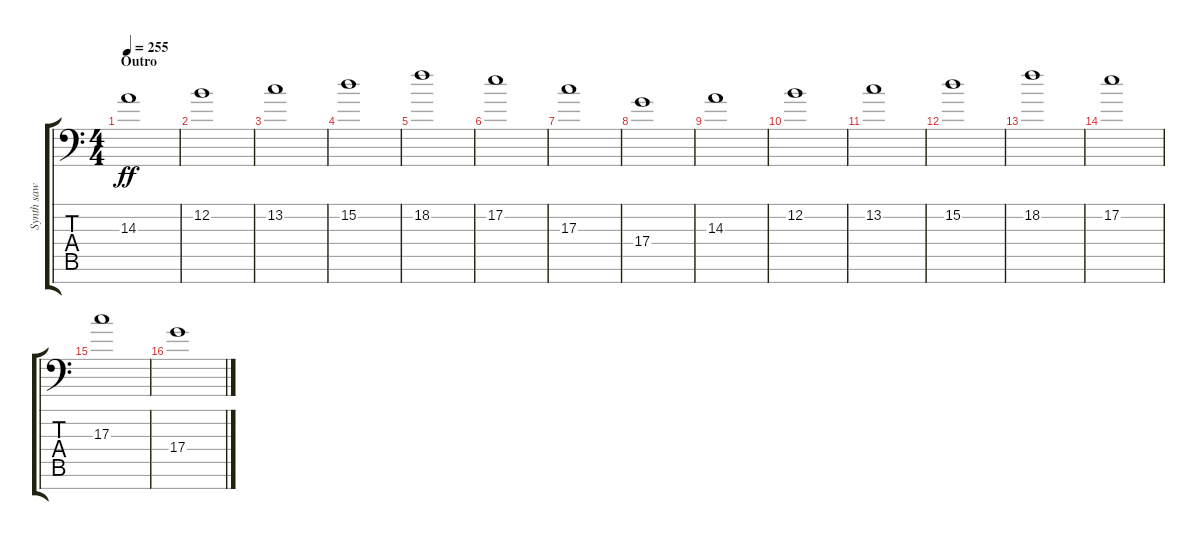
\track ("Synth saw" "Synth saw") {instrument lead2sawtooth}
\staff {score tabs}
\tuning (C8 B3 G3 D3 A2 E2 C-1) {hide}
\ts (4 4)
\section ("" "Outro")
\tempo 255
\clef f4
\ks c
14.3.1{dy ff} |
12.2.1 |
13.2.1 |
15.2.1 |
18.2.1 |
17.2.1 |
17.3.1 |
17.4.1 |
14.3.1 |
12.2.1 |
13.2.1 |
15.2.1 |
18.2.1 |
17.2.1 |
17.3.1 |
17.4.1
